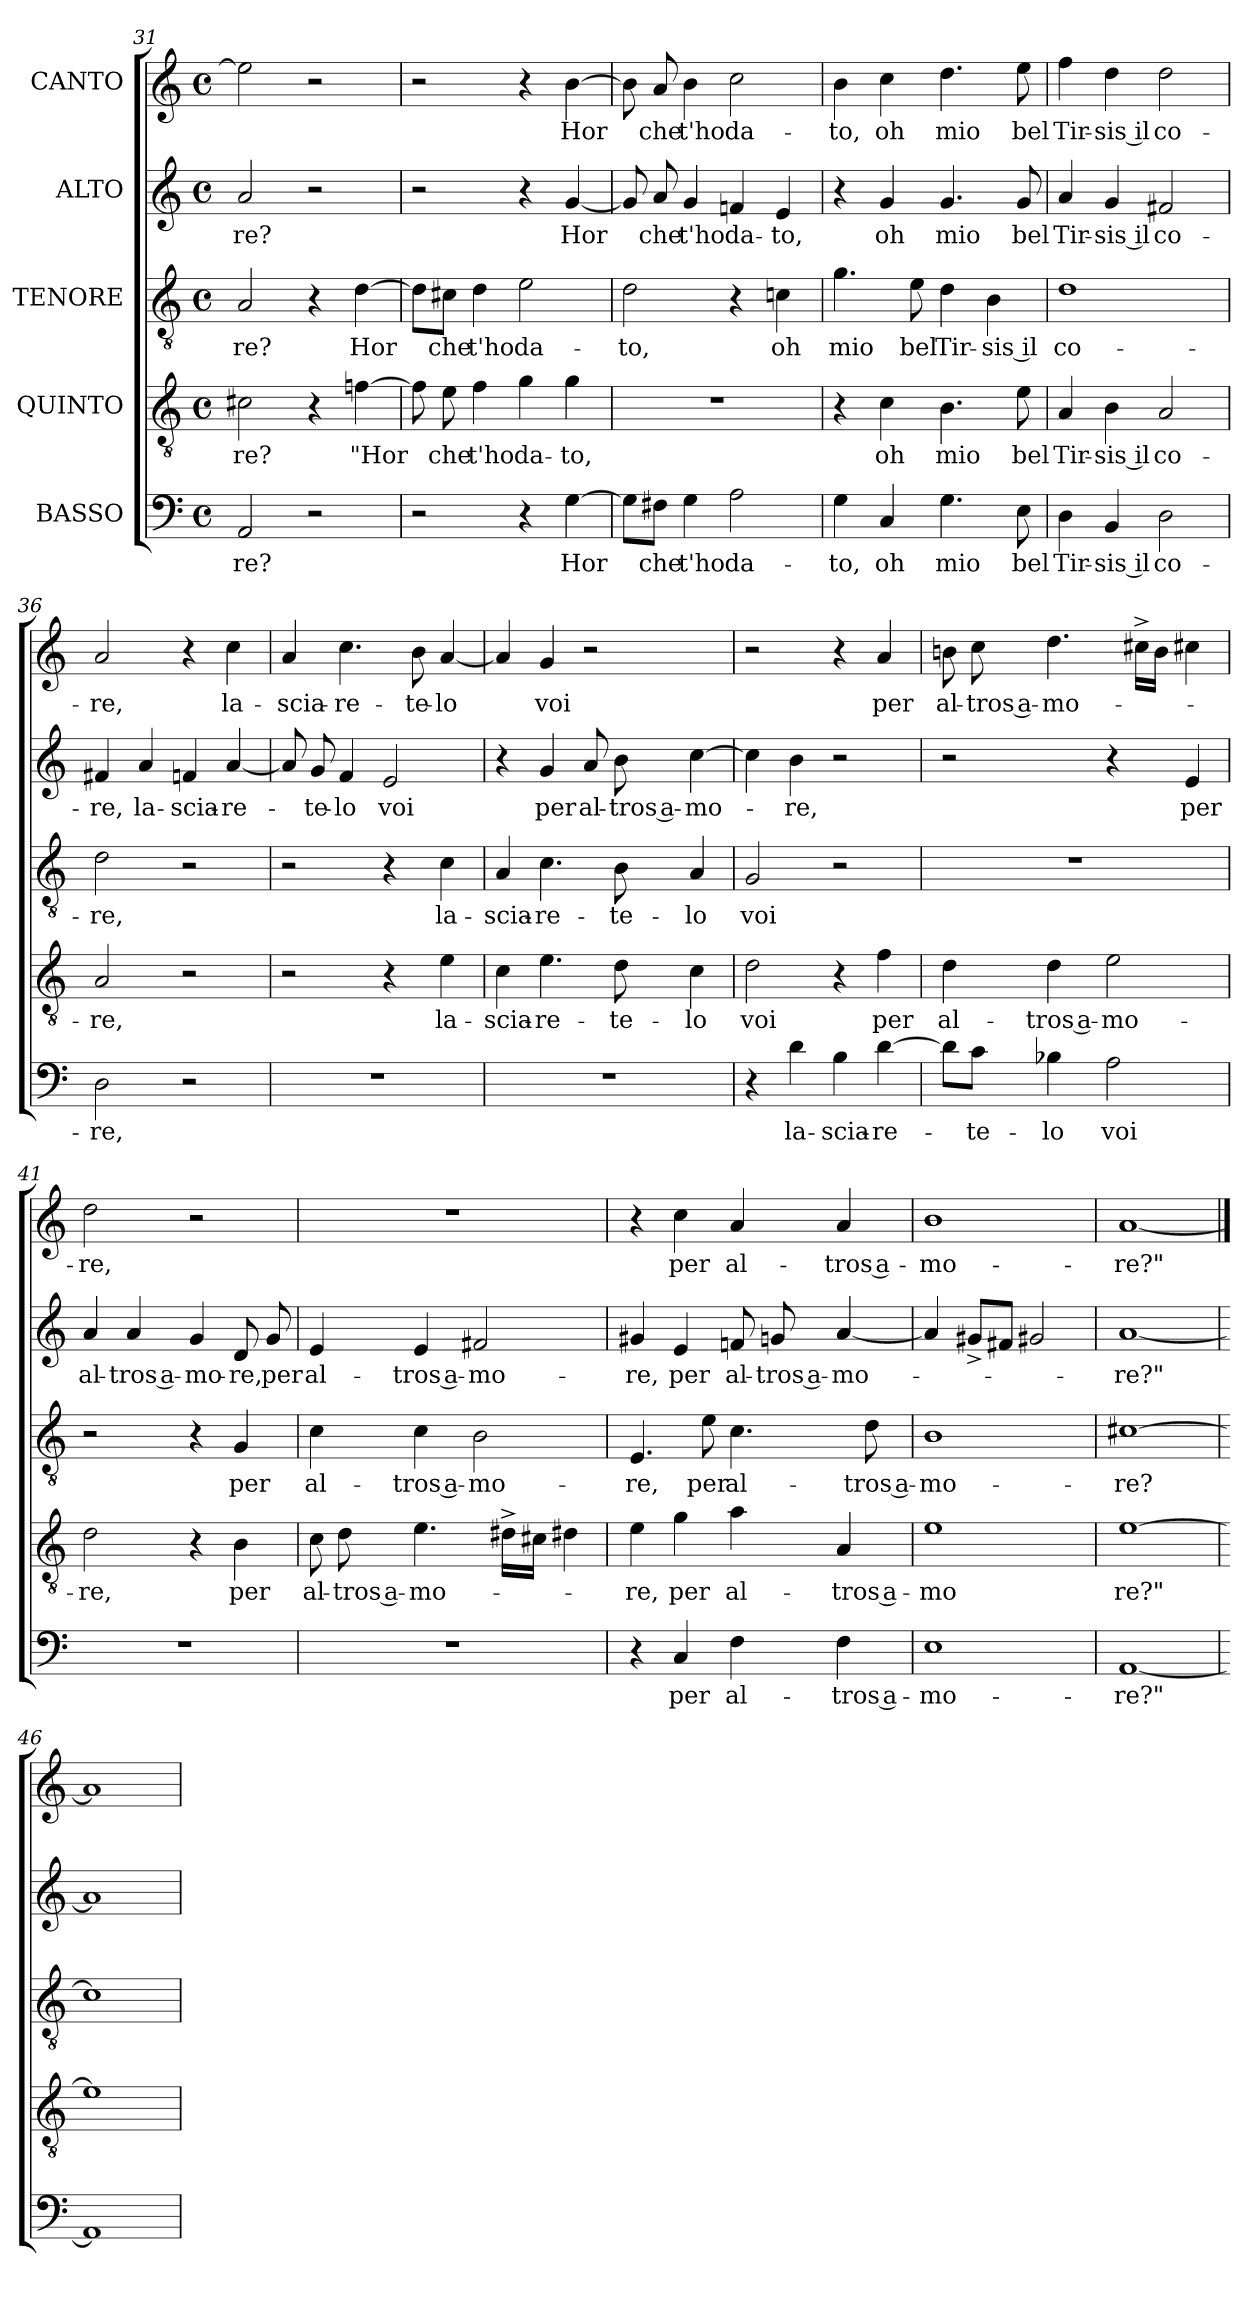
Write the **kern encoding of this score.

**kern	**text	**kern	**text	**kern	**text	**kern	**text	**kern	**text
*part5	*part5	*part4	*part4	*part3	*part3	*part2	*part2	*part1	*part1
*staff5	*staff5	*staff4	*staff4	*staff3	*staff3	*staff2	*staff2	*staff1	*staff1
*I"BASSO	*	*I"QUINTO	*	*I"TENORE	*	*I"ALTO	*	*I"CANTO	*
*clefF4	*	*clefGv2	*	*clefGv2	*	*clefG2	*	*clefG2	*
*M4/4	*	*M4/4	*	*M4/4	*	*M4/4	*	*M4/4	*
*met(c)	*	*met(c)	*	*met(c)	*	*met(c)	*	*met(c)	*
=31	=31	=31	=31	=31	=31	=31	=31	=31	=31
!	!LO:LY:b:cj	!	!LO:LY:b:cj	!	!LO:LY:b:cj	!	!LO:LY:b:cj	!	!
2AA/	-re?	2c#X\	-re?	2A/	-re?	2a/	-re?	2ee\]	.
2r	.	4r	.	4r	.	2r	.	2r	.
!	!	!	!LO:LY:b:cj	!	!LO:LY:b	!	!	!	!
.	.	[>4fn\	"Hor	[>4d\	Hor	.	.	.	.
=32	=32	=32	=32	=32	=32	=32	=32	=32	=32
2r	.	8f\]	.	8d\L]	.	2r	.	2r	.
!	!	!	!LO:LY:b:cj	!	!LO:LY:b:cj	!	!	!	!
.	.	8e\	che	8c#X\J	che	.	.	.	.
!	!	!	!LO:LY:b:cj	!	!LO:LY:b:cj	!	!	!	!
.	.	4f\	t'ho	4d\	t'ho	.	.	.	.
!	!	!	!LO:LY:b:cj	!	!LO:LY:b:cj	!	!	!	!
4r	.	4g\	da-	2e\	da-	4r	.	4r	.
!	!LO:LY:b	!	!LO:LY:b:cj	!	!	!	!LO:LY:b	!	!LO:LY:b
[>4G\	Hor	4g\	-to,	.	.	[<4g/	Hor	[>4b\	Hor
=33	=33	=33	=33	=33	=33	=33	=33	=33	=33
!	!	!	!	!	!LO:LY:b:cj	!	!	!	!
8G\L]	.	1r	.	2d\	-to,	8g/]	.	8b\]	.
!	!LO:LY:b:cj	!	!	!	!	!	!LO:LY:b:cj	!	!LO:LY:b:cj
8F#X\J	che	.	.	.	.	8a/	che	8a/	che
!	!LO:LY:b:cj	!	!	!	!	!	!LO:LY:b:cj	!	!LO:LY:b:cj
4G\	t'ho	.	.	.	.	4g/	t'ho	4b\	t'ho
!	!LO:LY:b:cj	!	!	!	!	!	!LO:LY:b:cj	!	!LO:LY:b:cj
2A\	da-	.	.	4r	.	4fn/	da-	2cc\	da-
!	!	!	!	!	!LO:LY:b:cj	!	!LO:LY:b:cj	!	!
.	.	.	.	4cn\	oh	4e/	-to,	.	.
=34	=34	=34	=34	=34	=34	=34	=34	=34	=34
!	!LO:LY:b:cj	!	!	!	!LO:LY:b:cj	!	!	!	!LO:LY:b:cj
4G\	-to,	4r	.	4.g\	mio	4r	.	4b\	-to,
!	!LO:LY:b:cj	!	!LO:LY:b:cj	!	!	!	!LO:LY:b:cj	!	!LO:LY:b:cj
4C/	oh	4c\	oh	.	.	4g/	oh	4cc\	oh
!	!	!	!	!	!LO:LY:b:cj	!	!	!	!
.	.	.	.	8e\	bel	.	.	.	.
!	!LO:LY:b:cj	!	!LO:LY:b:cj	!	!LO:LY:b:cj	!	!LO:LY:b:cj	!	!LO:LY:b:cj
4.G\	mio	4.B\	mio	4d\	Tir-	4.g/	mio	4.dd\	mio
!	!	!	!	!	!LO:LY:b:rj	!	!	!	!
.	.	.	.	4B\	-sis il	.	.	.	.
!	!LO:LY:b:cj	!	!LO:LY:b:cj	!	!	!	!LO:LY:b:cj	!	!LO:LY:b:cj
8E\	bel	8e\	bel	.	.	8g/	bel	8ee\	bel
=35	=35	=35	=35	=35	=35	=35	=35	=35	=35
!	!LO:LY:b:cj	!	!LO:LY:b:cj	!	!LO:LY:b:cj	!	!LO:LY:b:cj	!	!LO:LY:b:cj
4D\	Tir-	4A/	Tir-	1d	co-	4a/	Tir-	4ff\	Tir-
!	!LO:LY:b:rj	!	!LO:LY:b:rj	!	!	!	!LO:LY:b:rj	!	!LO:LY:b:rj
4BB/	-sis il	4B\	-sis il	.	.	4g/	-sis il	4dd\	-sis il
!	!LO:LY:b:cj	!	!LO:LY:b:cj	!	!	!	!LO:LY:b:cj	!	!LO:LY:b:cj
2D\	co-	2A/	co-	.	.	2f#X/	co-	2dd\	co-
!!LO:LB:g=z
=36	=36	=36	=36	=36	=36	=36	=36	=36	=36
!	!LO:LY:b:cj	!	!LO:LY:b:cj	!	!LO:LY:b:cj	!	!LO:LY:b:cj	!	!LO:LY:b:cj
2D\	-re,	2A/	-re,	2d\	-re,	4f#X/	-re,	2a/	-re,
!	!	!	!	!	!	!	!LO:LY:b:cj	!	!
.	.	.	.	.	.	4a/	la-	.	.
!	!	!	!	!	!	!	!LO:LY:b:cj	!	!
2r	.	2r	.	2r	.	4fn/	-scia-	4r	.
!	!	!	!	!	!	!	!LO:LY:b:cj	!	!LO:LY:b:cj
.	.	.	.	.	.	[<4a/	-re-	4cc\	la-
=37	=37	=37	=37	=37	=37	=37	=37	=37	=37
!	!	!	!	!	!	!	!	!	!LO:LY:b:cj
1r	.	2r	.	2r	.	8a/]	.	4a/	-scia-
!	!	!	!	!	!	!	!LO:LY:b:cj	!	!
.	.	.	.	.	.	8g/	-te-	.	.
!	!	!	!	!	!	!	!LO:LY:b:cj	!	!LO:LY:b:cj
.	.	.	.	.	.	4f/	-lo	4.cc\	-re-
!	!	!	!	!	!	!	!LO:LY:b:cj	!	!
.	.	4r	.	4r	.	2e/	voi	.	.
!	!	!	!	!	!	!	!	!	!LO:LY:b:cj
.	.	.	.	.	.	.	.	8b\	-te-
!	!	!	!LO:LY:b:cj	!	!LO:LY:b:cj	!	!	!	!LO:LY:b:cj
.	.	4e\	la-	4c\	la-	.	.	[<4a/	-lo
=38	=38	=38	=38	=38	=38	=38	=38	=38	=38
!	!	!	!LO:LY:b:cj	!	!LO:LY:b:cj	!	!	!	!
1r	.	4c\	-scia-	4A/	-scia-	4r	.	4a/]	.
!	!	!	!LO:LY:b:cj	!	!LO:LY:b:cj	!	!LO:LY:b:cj	!	!LO:LY:b:cj
.	.	4.e\	-re-	4.c\	-re-	4g/	per	4g/	voi
!	!	!	!	!	!	!	!LO:LY:b:cj	!	!
.	.	.	.	.	.	8a/	al-	2r	.
!	!	!	!LO:LY:b:cj	!	!LO:LY:b:cj	!	!LO:LY:b:rj	!	!
.	.	8d\	-te-	8B\	-te-	8b\	-tros a-	.	.
!	!	!	!LO:LY:b:cj	!	!LO:LY:b:cj	!	!LO:LY:b:rj	!	!
.	.	4c\	-lo	4A/	-lo	[>4cc\	-mo-	.	.
=39	=39	=39	=39	=39	=39	=39	=39	=39	=39
!	!	!	!LO:LY:b:cj	!	!LO:LY:b:cj	!	!	!	!
4r	.	2d\	voi	2G/	voi	4cc\]	.	2r	.
!	!LO:LY:b:cj	!	!	!	!	!	!LO:LY:b:cj	!	!
4d\	la-	.	.	.	.	4b\	-re,	.	.
!	!LO:LY:b:cj	!	!	!	!	!	!	!	!
4B\	-scia-	4r	.	2r	.	2r	.	4r	.
!	!LO:LY:b:cj	!	!LO:LY:b:cj	!	!	!	!	!	!LO:LY:b:cj
[>4d\	-re-	4f\	per	.	.	.	.	4a/	per
=40	=40	=40	=40	=40	=40	=40	=40	=40	=40
!	!	!	!LO:LY:b:cj	!	!	!	!	!	!LO:LY:b:cj
8d\L]	.	4d\	al-	1r	.	2r	.	8bn\	al-
!	!LO:LY:b:cj	!	!	!	!	!	!	!	!LO:LY:b:rj
8c\J	-te-	.	.	.	.	.	.	8cc\	-tros a-
!	!LO:LY:b:cj	!	!LO:LY:b:rj	!	!	!	!	!	!LO:LY:b:cj
4B-X\	-lo	4d\	-tros a-	.	.	.	.	4.dd\	-mo-
!	!LO:LY:b:cj	!	!LO:LY:b:cj	!	!	!	!	!	!
2A\	voi	2e\	-mo-	.	.	4r	.	.	.
.	.	.	.	.	.	.	.	16cc#X^<\L	.
.	.	.	.	.	.	.	.	16b\J	.
!	!	!	!	!	!	!	!LO:LY:b:cj	!	!
.	.	.	.	.	.	4e/	per	4cc#X\	.
!!LO:LB:g=z
=41	=41	=41	=41	=41	=41	=41	=41	=41	=41
!	!	!	!LO:LY:b:cj	!	!	!	!LO:LY:b:cj	!	!LO:LY:b:cj
1r	.	2d\	-re,	2r	.	4a/	al-	2dd\	-re,
!	!	!	!	!	!	!	!LO:LY:b:rj	!	!
.	.	.	.	.	.	4a/	-tros a-	.	.
!	!	!	!	!	!	!	!LO:LY:b:cj	!	!
.	.	4r	.	4r	.	4g/	-mo-	2r	.
!	!	!	!LO:LY:b:cj	!	!LO:LY:b:cj	!	!LO:LY:b:cj	!	!
.	.	4B\	per	4G/	per	8d/	-re,	.	.
!	!	!	!	!	!	!	!LO:LY:b:cj	!	!
.	.	.	.	.	.	8g/	per	.	.
=42	=42	=42	=42	=42	=42	=42	=42	=42	=42
!	!	!	!LO:LY:b:cj	!	!LO:LY:b:cj	!	!LO:LY:b:cj	!	!
1r	.	8c\	al-	4c\	al-	4e/	al-	1r	.
!	!	!	!LO:LY:b:rj	!	!	!	!	!	!
.	.	8d\	-tros a-	.	.	.	.	.	.
!	!	!	!LO:LY:b:cj	!	!LO:LY:b:rj	!	!LO:LY:b:rj	!	!
.	.	4.e\	-mo-	4c\	-tros a-	4e/	-tros a-	.	.
!	!	!	!	!	!LO:LY:b:cj	!	!LO:LY:b:cj	!	!
.	.	.	.	2B\	-mo-	2f#X/	-mo-	.	.
.	.	16d#X^<\L	.	.	.	.	.	.	.
.	.	16c#X\J	.	.	.	.	.	.	.
.	.	4d#X\	.	.	.	.	.	.	.
=43	=43	=43	=43	=43	=43	=43	=43	=43	=43
!	!	!	!LO:LY:b:cj	!	!LO:LY:b:cj	!	!LO:LY:b:cj	!	!
4r	.	4e\	-re,	4.E/	-re,	4g#X/	-re,	4r	.
!	!LO:LY:b:cj	!	!LO:LY:b:cj	!	!	!	!LO:LY:b:cj	!	!LO:LY:b:cj
4C/	per	4g\	per	.	.	4e/	per	4cc\	per
!	!	!	!	!	!LO:LY:b:cj	!	!	!	!
.	.	.	.	8e\	per	.	.	.	.
!	!LO:LY:b:cj	!	!LO:LY:b:cj	!	!LO:LY:b:cj	!	!LO:LY:b:cj	!	!LO:LY:b:cj
4F\	al-	4a\	al-	4.c\	al-	8fn/	al-	4a/	al-
!	!	!	!	!	!	!	!LO:LY:b:rj	!	!
.	.	.	.	.	.	8gn/	-tros a-	.	.
!	!LO:LY:b:rj	!	!LO:LY:b:rj	!	!	!	!LO:LY:b:rj	!	!LO:LY:b:rj
4F\	-tros a-	4A/	-tros a-	.	.	[<4a/	-mo-	4a/	-tros a-
!	!	!	!	!	!LO:LY:b:rj	!	!	!	!
.	.	.	.	8d\	-tros a-	.	.	.	.
=44	=44	=44	=44	=44	=44	=44	=44	=44	=44
!	!LO:LY:b:cj	!	!LO:LY:b:cj	!	!LO:LY:b:cj	!	!	!	!LO:LY:b:cj
1E	-mo-	1e	-mo	1B	-mo-	4a/]	.	1b	-mo-
.	.	.	.	.	.	8g#X^>/L	.	.	.
.	.	.	.	.	.	8f#X/J	.	.	.
.	.	.	.	.	.	2g#X/	.	.	.
=45	=45	=45	=45	=45	=45	=45	=45	=45	=45
!	!LO:LY:b:cj	!	!LO:LY:b:cj	!	!LO:LY:b:cj	!	!LO:LY:b:cj	!	!LO:LY:b:cj
[1AA	-re?"	[1e	re?"	[1c#X	-re?	[1a	-re?"	[1a	-re?"
=46	==46	=46	==46	=46	==46	=46	==46	==46	==46
1AA]	.	1e]	.	1c#]	.	1a]	.	1a]	.
=	=	=	=	=	=	=	=	=	=
*-	*-	*-	*-	*-	*-	*-	*-	*-	*-
